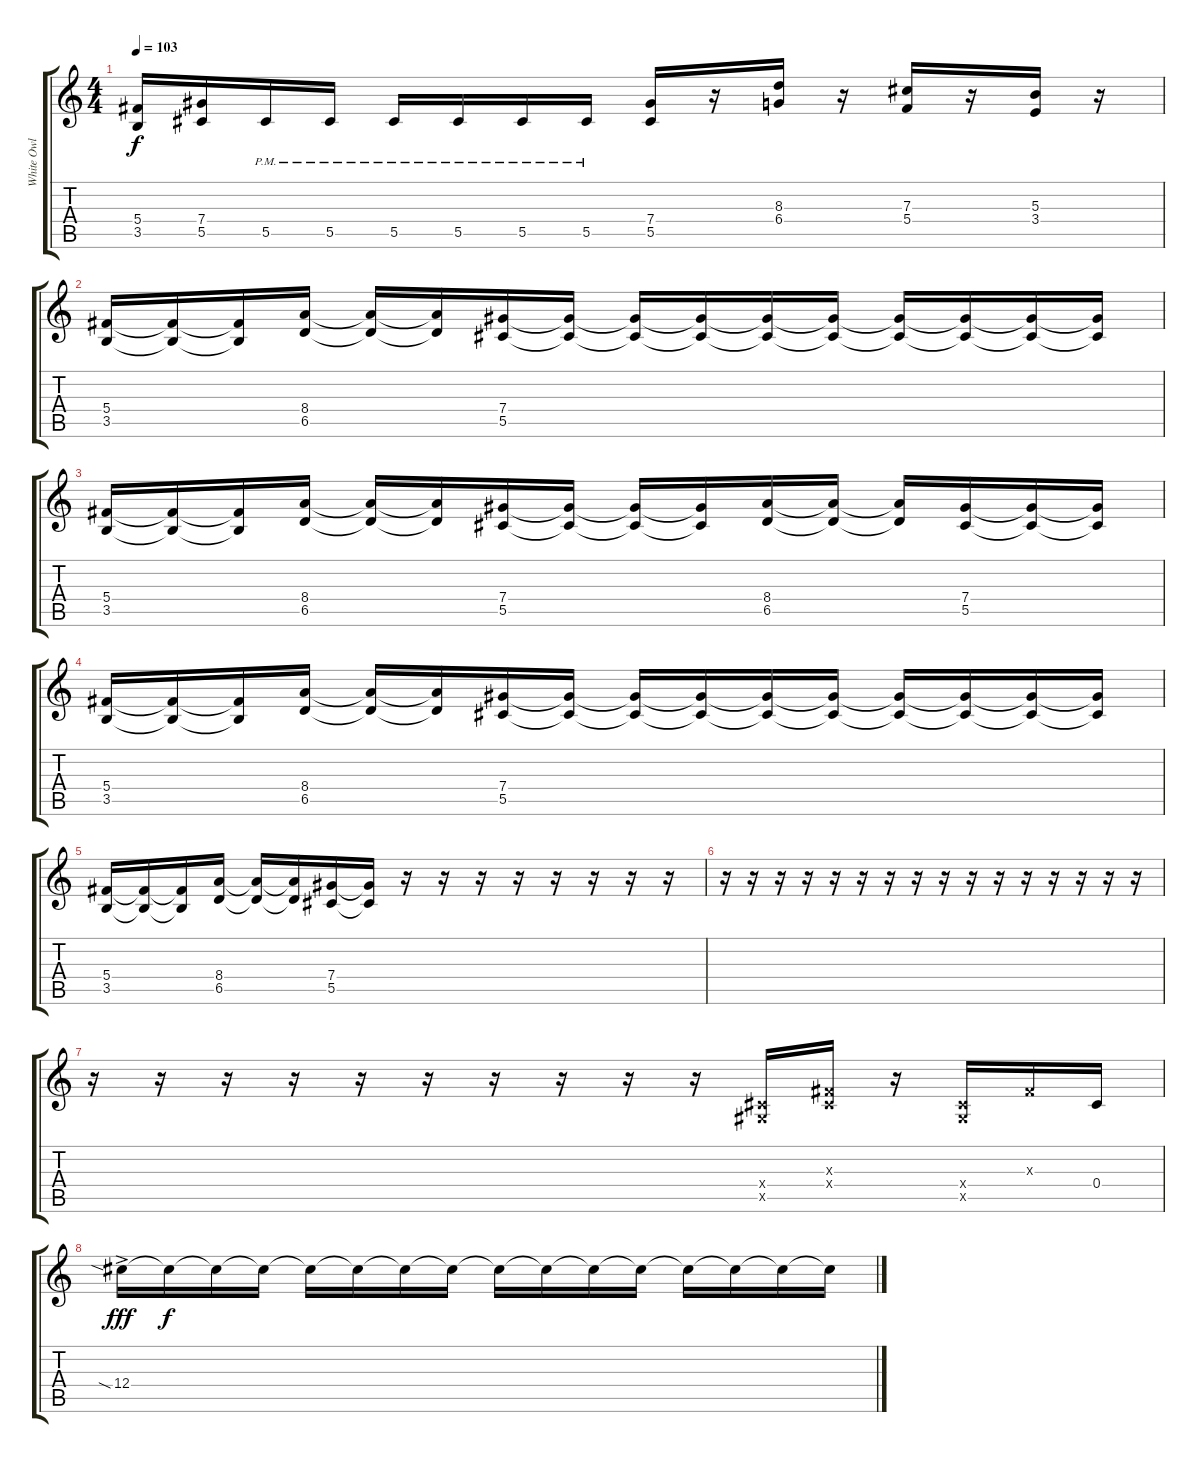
\track ("White Owl" "White Owl") {instrument overdrivenguitar}
\staff {score tabs}
\tuning (Eb4 Bb3 Gb3 Db3 Ab2 Eb2) {hide}
\ts (4 4)
\tempo 103
\clef g2
\ks c
(5.4 3.5).16{dy f} (7.4 5.5).16 5.5{pm}.16 5.5{pm}.16 5.5{pm}.16 5.5{pm}.16 5.5{pm}.16 5.5{pm}.16 (7.4 5.5).16 r.16 (8.3 6.4).16 r.16 (7.3 5.4).16 r.16 (5.3 3.4).16 r.16 |
(5.4 3.5).16 (5.4{t} 3.5{t}).16 (5.4{t} 3.5{t}).16 (8.4 6.5).16 (8.4{t} 6.5{t}).16 (8.4{t} 6.5{t}).16 (7.4 5.5).16 (7.4{t} 5.5{t}).16 (7.4{t} 5.5{t}).16 (7.4{t} 5.5{t}).16 (7.4{t} 5.5{t}).16 (7.4{t} 5.5{t}).16 (7.4{t} 5.5{t}).16 (7.4{t} 5.5{t}).16 (7.4{t} 5.5{t}).16 (7.4{t} 5.5{t}).16 |
(5.4 3.5).16 (5.4{t} 3.5{t}).16 (5.4{t} 3.5{t}).16 (8.4 6.5).16 (8.4{t} 6.5{t}).16 (8.4{t} 6.5{t}).16 (7.4 5.5).16 (7.4{t} 5.5{t}).16 (7.4{t} 5.5{t}).16 (7.4{t} 5.5{t}).16 (8.4 6.5).16 (8.4{t} 6.5{t}).16 (8.4{t} 6.5{t}).16 (7.4 5.5).16 (7.4{t} 5.5{t}).16 (7.4{t} 5.5{t}).16 |
(5.4 3.5).16 (5.4{t} 3.5{t}).16 (5.4{t} 3.5{t}).16 (8.4 6.5).16 (8.4{t} 6.5{t}).16 (8.4{t} 6.5{t}).16 (7.4 5.5).16 (7.4{t} 5.5{t}).16 (7.4{t} 5.5{t}).16 (7.4{t} 5.5{t}).16 (7.4{t} 5.5{t}).16 (7.4{t} 5.5{t}).16 (7.4{t} 5.5{t}).16 (7.4{t} 5.5{t}).16 (7.4{t} 5.5{t}).16 (7.4{t} 5.5{t}).16 |
(5.4 3.5).16 (5.4{t} 3.5{t}).16 (5.4{t} 3.5{t}).16 (8.4 6.5).16 (8.4{t} 6.5{t}).16 (8.4{t} 6.5{t}).16 (7.4 5.5).16 (7.4{t} 5.5{t}).16 r.16 r.16 r.16 r.16 r.16 r.16 r.16 r.16 |
r.16 r.16 r.16 r.16 r.16 r.16 r.16 r.16 r.16 r.16 r.16 r.16 r.16 r.16 r.16 r.16 |
r.16 r.16 r.16 r.16 r.16 r.16 r.16 r.16 r.16 r.16 (0.4{x} 0.5{x}).16 (0.3{x} 0.4{x}).16 r.16 (0.4{x} 0.5{x}).16 0.3{x}.16 0.4.16{volume 9} |
12.4{sia ac}.16{dy fff volume 9} 12.4{t}.16{dy f} 12.4{t}.16 12.4{t}.16 12.4{t}.16 12.4{t}.16 12.4{t}.16 12.4{t}.16 12.4{t}.16 12.4{t}.16 12.4{t}.16 12.4{t}.16 12.4{t}.16 12.4{t}.16 12.4{t}.16 12.4{t}.16
